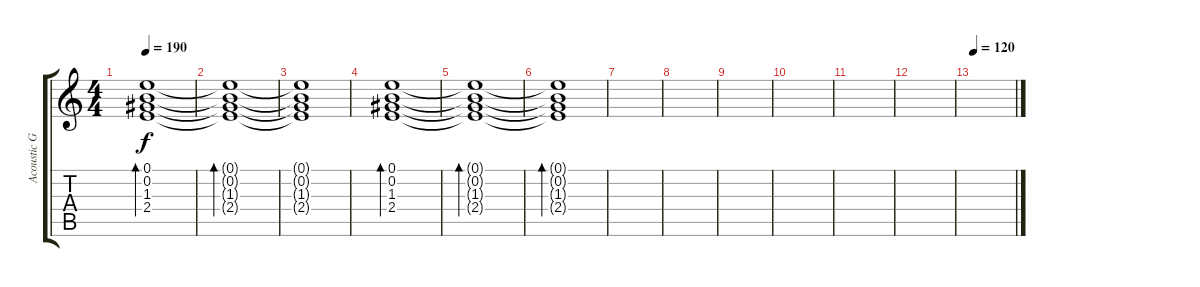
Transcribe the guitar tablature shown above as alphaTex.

\track ("Acoustic Guitar" "Acoustic G") {instrument acousticguitarsteel}
\staff {score tabs}
\tuning (E4 B3 G3 D3 A2 E2) {hide}
\ts (4 4)
\tempo 190
\clef g2
\ks c
(0.1{t} 0.2{t} 1.3{t} 2.4{t}).1{bd 60 dy f} |
(0.1{t} 0.2{t} 1.3{t} 2.4{t}).1{bd 60} |
(0.1{t} 0.2{t} 1.3{t} 2.4{t}).1 |
(0.1 0.2 1.3 2.4).1{bd 60} |
(0.1{t} 0.2{t} 1.3{t} 2.4{t}).1{bd 60} |
(0.1{t} 0.2{t} 1.3{t} 2.4{t}).1{bd 60} |
|
|
|
|
|
|
\tempo 120
